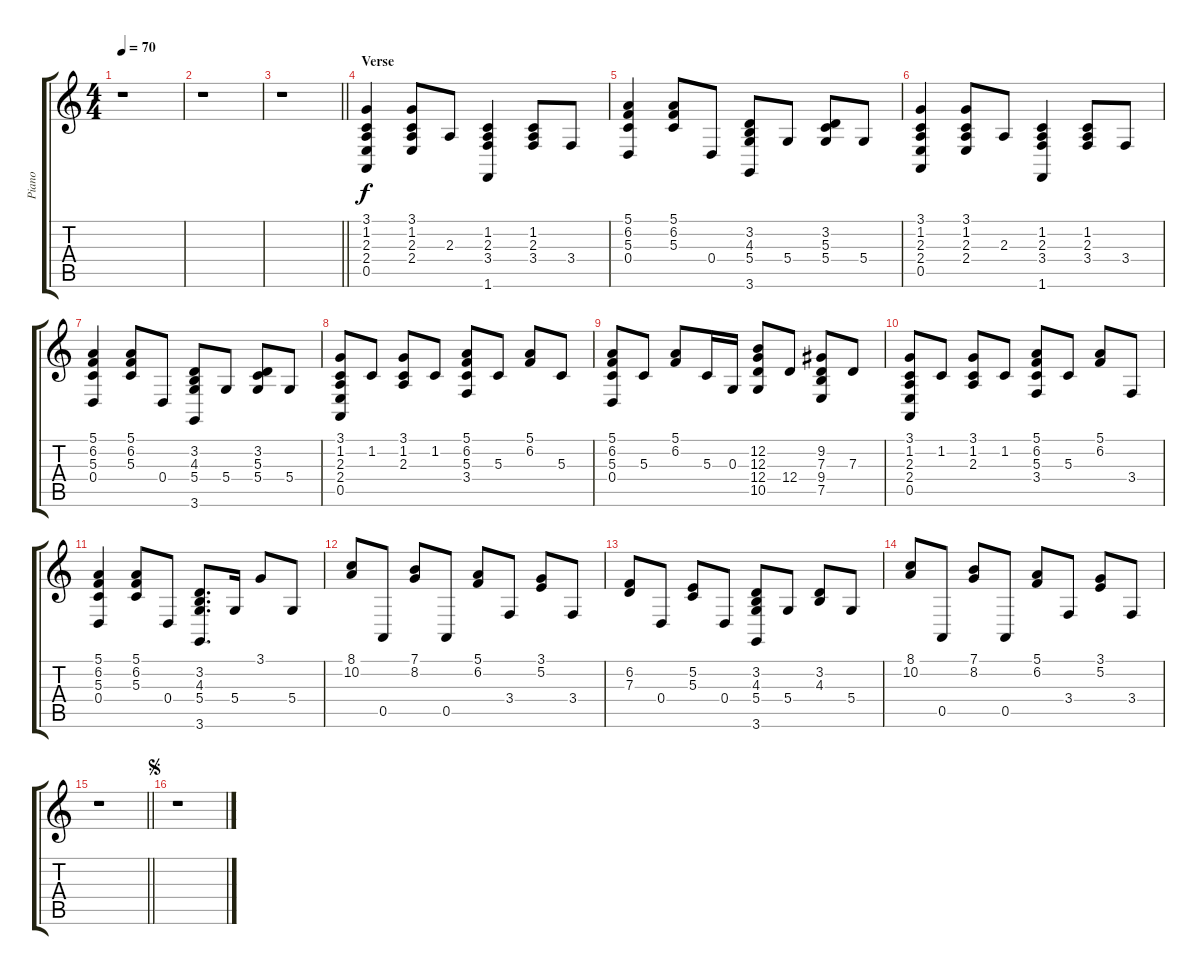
\track ("Piano" "Piano") {instrument brightacousticpiano}
\staff {score tabs}
\tuning (E4 B3 G3 D3 A2 E2) {hide}
\ts (4 4)
\tempo 70
\clef g2
\ks c
r.1{dy f instrument brightacousticpiano} |
r.1 |
\barLineRight lightlight
r.1 |
\section ("" "Verse")
(3.1 1.2 2.3 2.4 0.5).4 (3.1 1.2 2.3 2.4).8 2.3.8 (1.2 2.3 3.4 1.6).4 (1.2 2.3 3.4).8 3.4.8 |
(5.1 6.2 5.3 0.4).4 (5.1 6.2 5.3).8 0.4.8 (3.2 4.3 5.4 3.6).8 5.4.8 (3.2 5.3 5.4).8 5.4.8 |
(3.1 1.2 2.3 2.4 0.5).4 (3.1 1.2 2.3 2.4).8 2.3.8 (1.2 2.3 3.4 1.6).4 (1.2 2.3 3.4).8 3.4.8 |
(5.1 6.2 5.3 0.4).4 (5.1 6.2 5.3).8 0.4.8 (3.2 4.3 5.4 3.6).8 5.4.8 (3.2 5.3 5.4).8 5.4.8 |
(3.1 1.2 2.3 2.4 0.5).8 1.2.8 (3.1 1.2 2.3).8 1.2.8 (5.1 6.2 5.3 3.4).8 5.3.8 (5.1 6.2).8 5.3.8 |
(5.1 6.2 5.3 0.4).8 5.3.8 (5.1 6.2).8 5.3.16 0.3.16 (12.2 12.3 12.4 10.5).8 12.4.8 (9.2 7.3 9.4 7.5).8 7.3.8 |
(3.1 1.2 2.3 2.4 0.5).8 1.2.8 (3.1 1.2 2.3).8 1.2.8 (5.1 6.2 5.3 3.4).8 5.3.8 (5.1 6.2).8 3.4.8 |
(5.1 6.2 5.3 0.4).4 (5.1 6.2 5.3).8 0.4.8 (3.2 4.3 5.4 3.6).8{d} 5.4.16 3.1.8 5.4.8 |
(8.1 10.2).8 0.5.8 (7.1 8.2).8 0.5.8 (5.1 6.2).8 3.4.8 (3.1 5.2).8 3.4.8 |
(6.2 7.3).8 0.4.8 (5.2 5.3).8 0.4.8 (3.2 4.3 5.4 3.6).8 5.4.8 (3.2 4.3).8 5.4.8 |
(8.1 10.2).8 0.5.8 (7.1 8.2).8 0.5.8 (5.1 6.2).8 3.4.8 (3.1 5.2).8 3.4.8 |
\barLineRight lightlight
r.1 |
\jump segno
r.1
